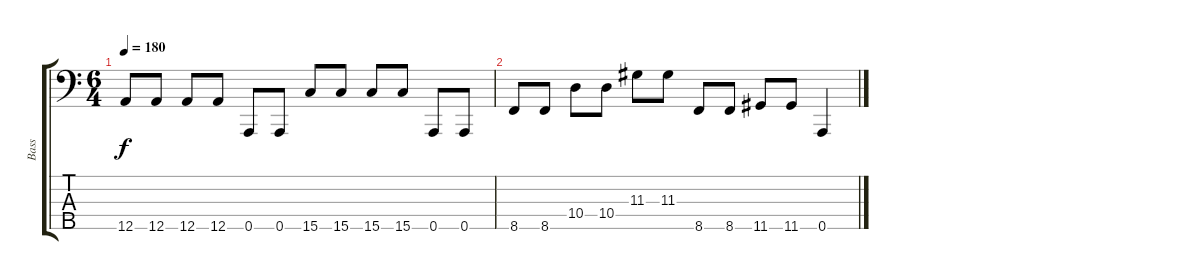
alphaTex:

\track ("Bass" "Bass") {instrument electricbasspick}
\staff {score tabs}
\tuning (G2 D2 A1 E1 A0) {hide}
\ts (6 4)
\tempo 180
\clef f4
\ks c
12.5.8{dy f} 12.5.8 12.5.8 12.5.8 0.5.8 0.5.8 15.5.8 15.5.8 15.5.8 15.5.8 0.5.8 0.5.8 |
8.5.8 8.5.8 10.4.8 10.4.8 11.3.8 11.3.8 8.5.8 8.5.8 11.5.8 11.5.8 0.5.4
